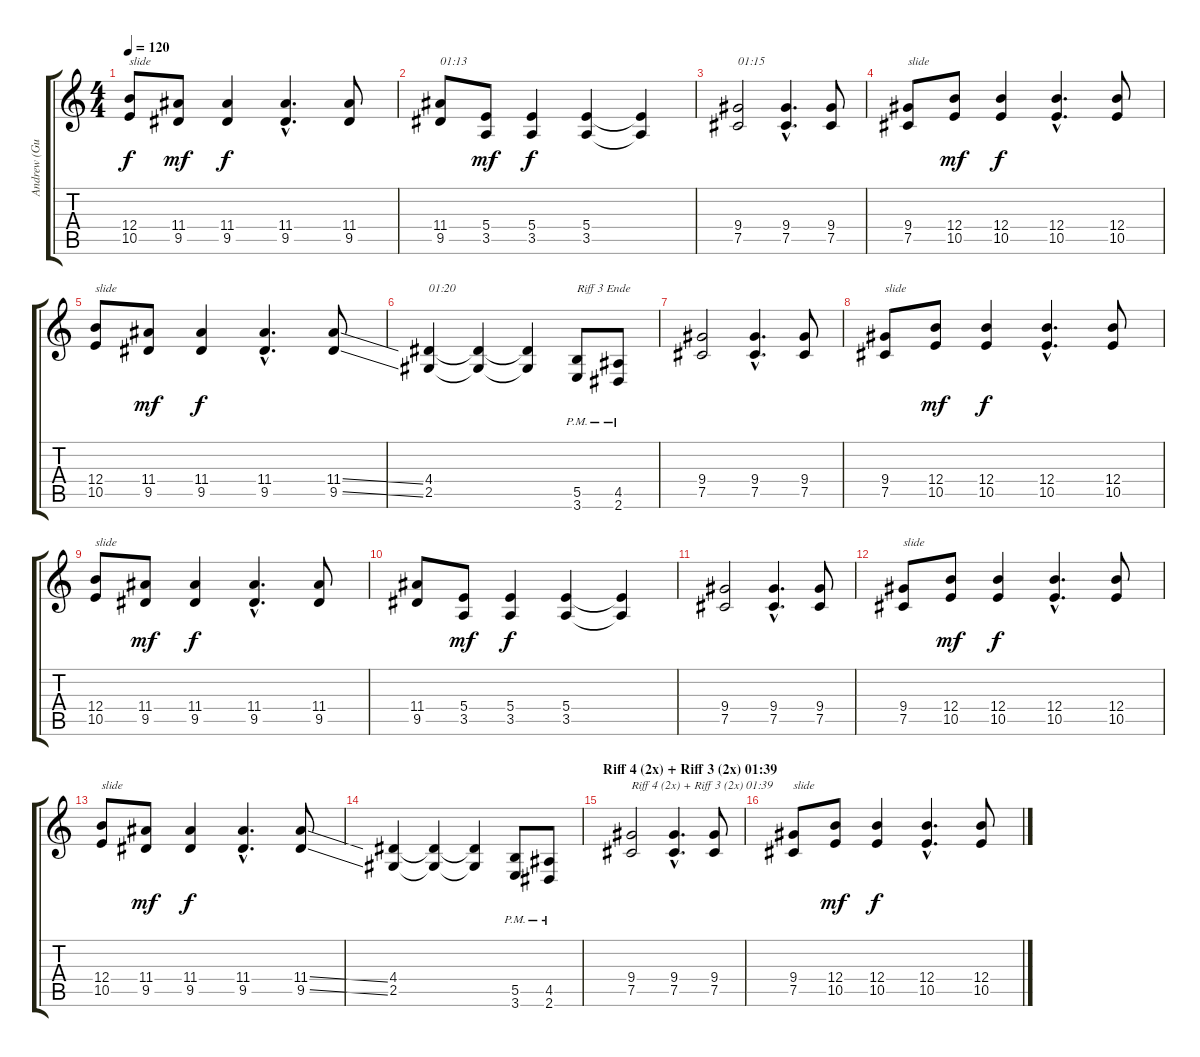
\track ("Andrew (Guitar left) tuned to C#" "Andrew (Gu") {instrument distortionguitar}
\staff {score tabs}
\tuning (Db4 Ab3 E3 B2 Gb2 Db2) {hide}
\ts (4 4)
\tempo 120
\clef g2
\ks c
(12.4 10.5).8{txt "slide" dy f} (11.4 9.5).8{dy mf} (11.4 9.5).4{dy f} (11.4{hac} 9.5{hac}).4{d} (11.4 9.5).8 |
(11.4 9.5).8{txt "01:13"} (5.4 3.5).8{dy mf} (5.4 3.5).4{dy f} (5.4 3.5).4 (5.4{t} 3.5{t}).4 |
(9.4 7.5).2{txt "01:15"} (9.4{hac} 7.5{hac}).4{d} (9.4 7.5).8 |
(9.4 7.5).8{txt "slide"} (12.4 10.5).8{dy mf} (12.4 10.5).4{dy f} (12.4{hac} 10.5{hac}).4{d} (12.4 10.5).8 |
(12.4 10.5).8{txt "slide"} (11.4 9.5).8{dy mf} (11.4 9.5).4{dy f} (11.4{hac} 9.5{hac}).4{d} (11.4{ss} 9.5{ss}).8 |
(4.4 2.5).4{txt "01:20"} (4.4{t} 2.5{t}).4 (4.4{t} 2.5{t}).4 (5.5{pm} 3.6{pm}).8{txt "Riff 3 Ende"} (4.5{pm} 2.6{pm}).8 |
(9.4 7.5).2 (9.4{hac} 7.5{hac}).4{d} (9.4 7.5).8 |
(9.4 7.5).8{txt "slide"} (12.4 10.5).8{dy mf} (12.4 10.5).4{dy f} (12.4{hac} 10.5{hac}).4{d} (12.4 10.5).8 |
(12.4 10.5).8{txt "slide"} (11.4 9.5).8{dy mf} (11.4 9.5).4{dy f} (11.4{hac} 9.5{hac}).4{d} (11.4 9.5).8 |
(11.4 9.5).8 (5.4 3.5).8{dy mf} (5.4 3.5).4{dy f} (5.4 3.5).4 (5.4{t} 3.5{t}).4 |
(9.4 7.5).2 (9.4{hac} 7.5{hac}).4{d} (9.4 7.5).8 |
(9.4 7.5).8{txt "slide"} (12.4 10.5).8{dy mf} (12.4 10.5).4{dy f} (12.4{hac} 10.5{hac}).4{d} (12.4 10.5).8 |
(12.4 10.5).8{txt "slide"} (11.4 9.5).8{dy mf} (11.4 9.5).4{dy f} (11.4{hac} 9.5{hac}).4{d} (11.4{ss} 9.5{ss}).8 |
(4.4 2.5).4 (4.4{t} 2.5{t}).4 (4.4{t} 2.5{t}).4 (5.5{pm} 3.6{pm}).8 (4.5{pm} 2.6{pm}).8 |
\section ("" "Riff 4 (2x) + Riff 3 (2x) 01:39")
(9.4 7.5).2{txt "Riff 4 (2x) + Riff 3 (2x) 01:39"} (9.4{hac} 7.5{hac}).4{d} (9.4 7.5).8 |
(9.4 7.5).8{txt "slide"} (12.4 10.5).8{dy mf} (12.4 10.5).4{dy f} (12.4{hac} 10.5{hac}).4{d} (12.4 10.5).8
